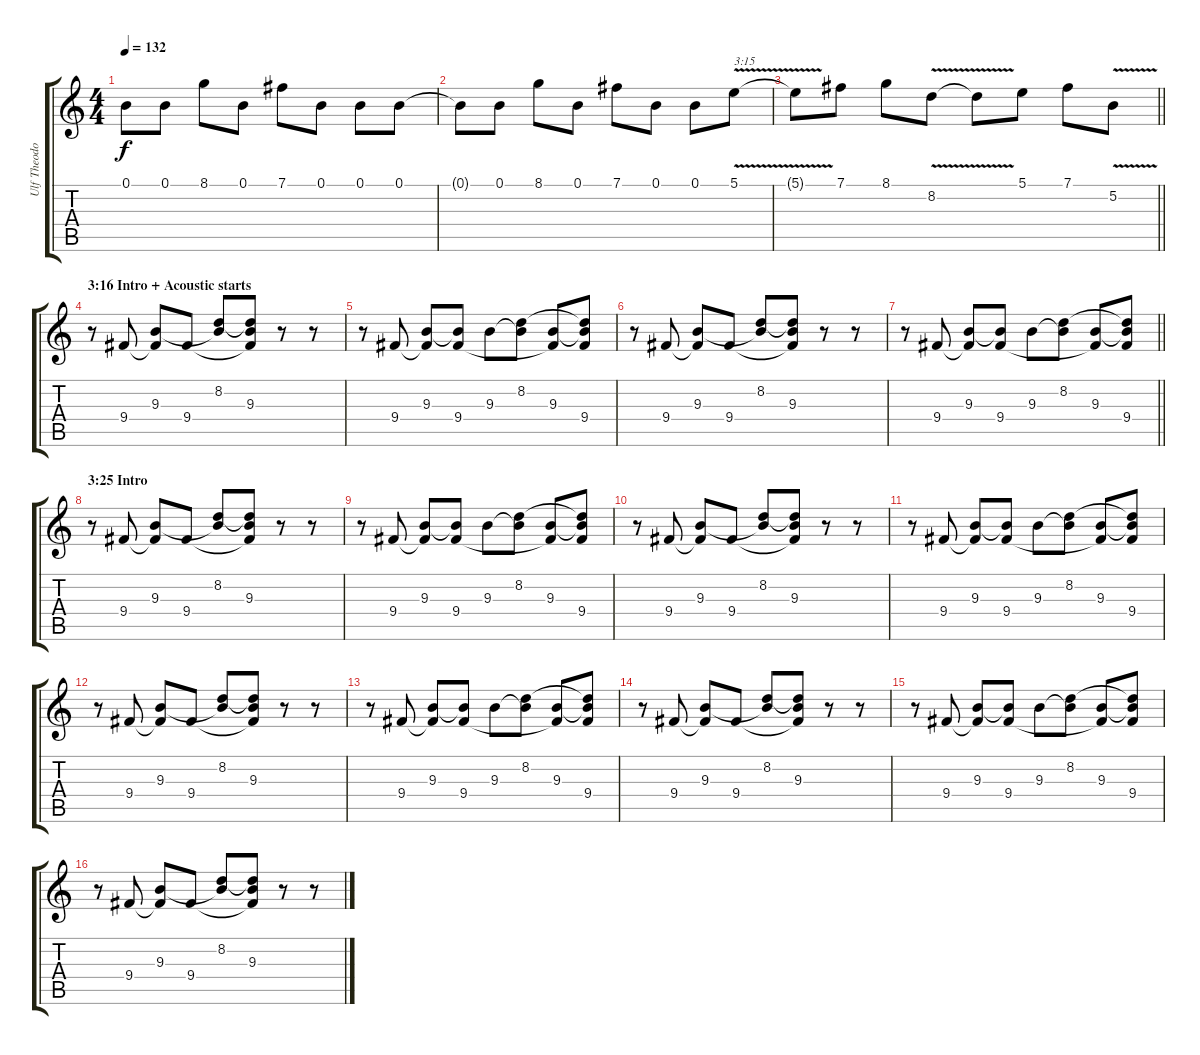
\track ("Ulf Theodor Schwadorf (Lead Guitar)" "Ulf Theodo") {instrument distortionguitar}
\staff {score tabs}
\tuning (B3 Gb3 D3 A2 E2 B1) {hide}
\ts (4 4)
\tempo 132
\clef g2
\ks c
0.1{t}.8{dy f} 0.1.8 8.1.8 0.1.8 7.1.8 0.1.8 0.1.8 0.1.8 |
0.1{t}.8 0.1.8 8.1.8 0.1.8 7.1.8 0.1.8 0.1.8 5.1{v}.8{txt "3:15"} |
\barLineRight lightlight
5.1{t}.8 7.1.8 8.1.8 8.2{v}.8 8.2{t}.8 5.1.8 7.1.8 5.2{v}.8 |
\section ("" "3:16 Intro + Acoustic starts")
r.8{instrument electricguitarclean} 9.4.8 (9.3 9.4{t}).8 9.4.8 (8.2 9.3{t}).8 (8.2{t} 9.3 9.4{t}).8 r.8 r.8 |
r.8 9.4.8 (9.3 9.4{t}).8 (9.3{t} 9.4).8 9.3.8 (8.2 9.3{t}).8 (9.3 9.4{t}).8 (8.2{t} 9.3{t} 9.4).8 |
r.8 9.4.8 (9.3 9.4{t}).8 9.4.8 (8.2 9.3{t}).8 (8.2{t} 9.3 9.4{t}).8 r.8 r.8 |
\barLineRight lightlight
r.8 9.4.8 (9.3 9.4{t}).8 (9.3{t} 9.4).8 9.3.8 (8.2 9.3{t}).8 (9.3 9.4{t}).8 (8.2{t} 9.3{t} 9.4).8 |
\section ("" "3:25 Intro")
r.8 9.4.8 (9.3 9.4{t}).8 9.4.8 (8.2 9.3{t}).8 (8.2{t} 9.3 9.4{t}).8 r.8 r.8 |
r.8 9.4.8 (9.3 9.4{t}).8 (9.3{t} 9.4).8 9.3.8 (8.2 9.3{t}).8 (9.3 9.4{t}).8 (8.2{t} 9.3{t} 9.4).8 |
r.8 9.4.8 (9.3 9.4{t}).8 9.4.8 (8.2 9.3{t}).8 (8.2{t} 9.3 9.4{t}).8 r.8 r.8 |
r.8 9.4.8 (9.3 9.4{t}).8 (9.3{t} 9.4).8 9.3.8 (8.2 9.3{t}).8 (9.3 9.4{t}).8 (8.2{t} 9.3{t} 9.4).8 |
r.8 9.4.8 (9.3 9.4{t}).8 9.4.8 (8.2 9.3{t}).8 (8.2{t} 9.3 9.4{t}).8 r.8 r.8 |
r.8 9.4.8 (9.3 9.4{t}).8 (9.3{t} 9.4).8 9.3.8 (8.2 9.3{t}).8 (9.3 9.4{t}).8 (8.2{t} 9.3{t} 9.4).8 |
r.8 9.4.8 (9.3 9.4{t}).8 9.4.8 (8.2 9.3{t}).8 (8.2{t} 9.3 9.4{t}).8 r.8 r.8 |
r.8 9.4.8 (9.3 9.4{t}).8 (9.3{t} 9.4).8 9.3.8 (8.2 9.3{t}).8 (9.3 9.4{t}).8 (8.2{t} 9.3{t} 9.4).8 |
r.8 9.4.8 (9.3 9.4{t}).8 9.4.8 (8.2 9.3{t}).8 (8.2{t} 9.3 9.4{t}).8 r.8 r.8
